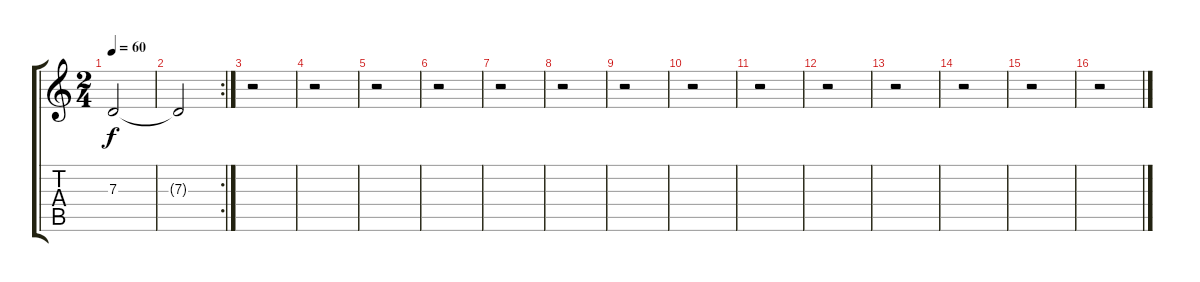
\track "" {instrument reedorgan}
\staff {score tabs}
\tuning (E4 B3 G3 D3 A2 E2) {hide}
\ts (2 4)
\tempo 60
\clef g2
\ks c
7.3.2{dy f} |
\rc 2
7.3{t}.2 |
r.2 |
r.2 |
r.2 |
r.2 |
r.2 |
r.2 |
r.2 |
r.2 |
r.2 |
r.2 |
r.2 |
r.2 |
r.2 |
r.2
